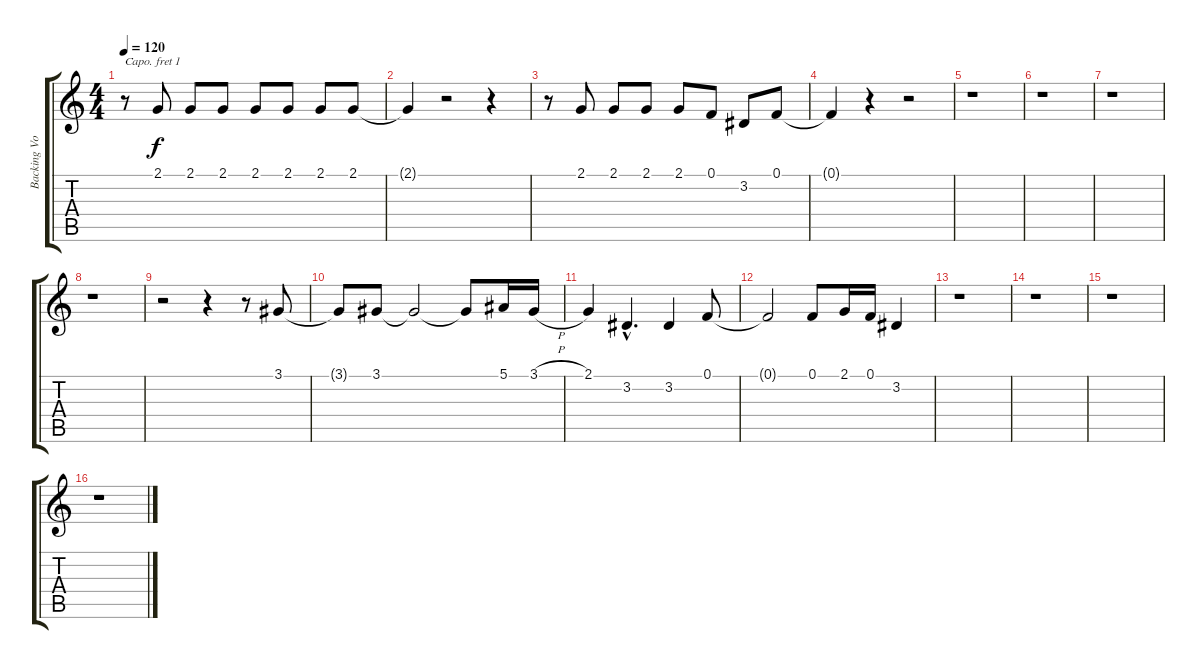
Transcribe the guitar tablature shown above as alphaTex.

\track ("Backing Vocals" "Backing Vo") {instrument lead3calliope}
\staff {score tabs}
\capo 1
\tuning (E4 B3 G3 D3 A2 E2) {hide}
\ts (4 4)
\tempo 120
\clef g2
\ks c
r.8{dy f} 2.1.8 2.1.8 2.1.8 2.1.8 2.1.8 2.1.8 2.1.8 |
2.1{t}.4 r.2 r.4 |
r.8 2.1.8 2.1.8 2.1.8 2.1.8 0.1.8 3.2.8 0.1.8 |
0.1{t}.4 r.4 r.2 |
r.1 |
r.1 |
r.1 |
r.1 |
r.2 r.4 r.8 3.1.8 |
3.1{t}.8 3.1.8 3.1{t}.2 3.1{t}.8 5.1.16 3.1{h}.16 |
2.1.4 3.2{hac}.4{d} 3.2.4 0.1.8 |
0.1{t}.2 0.1.8 2.1.16 0.1.16 3.2.4 |
r.1 |
r.1 |
r.1 |
r.1
